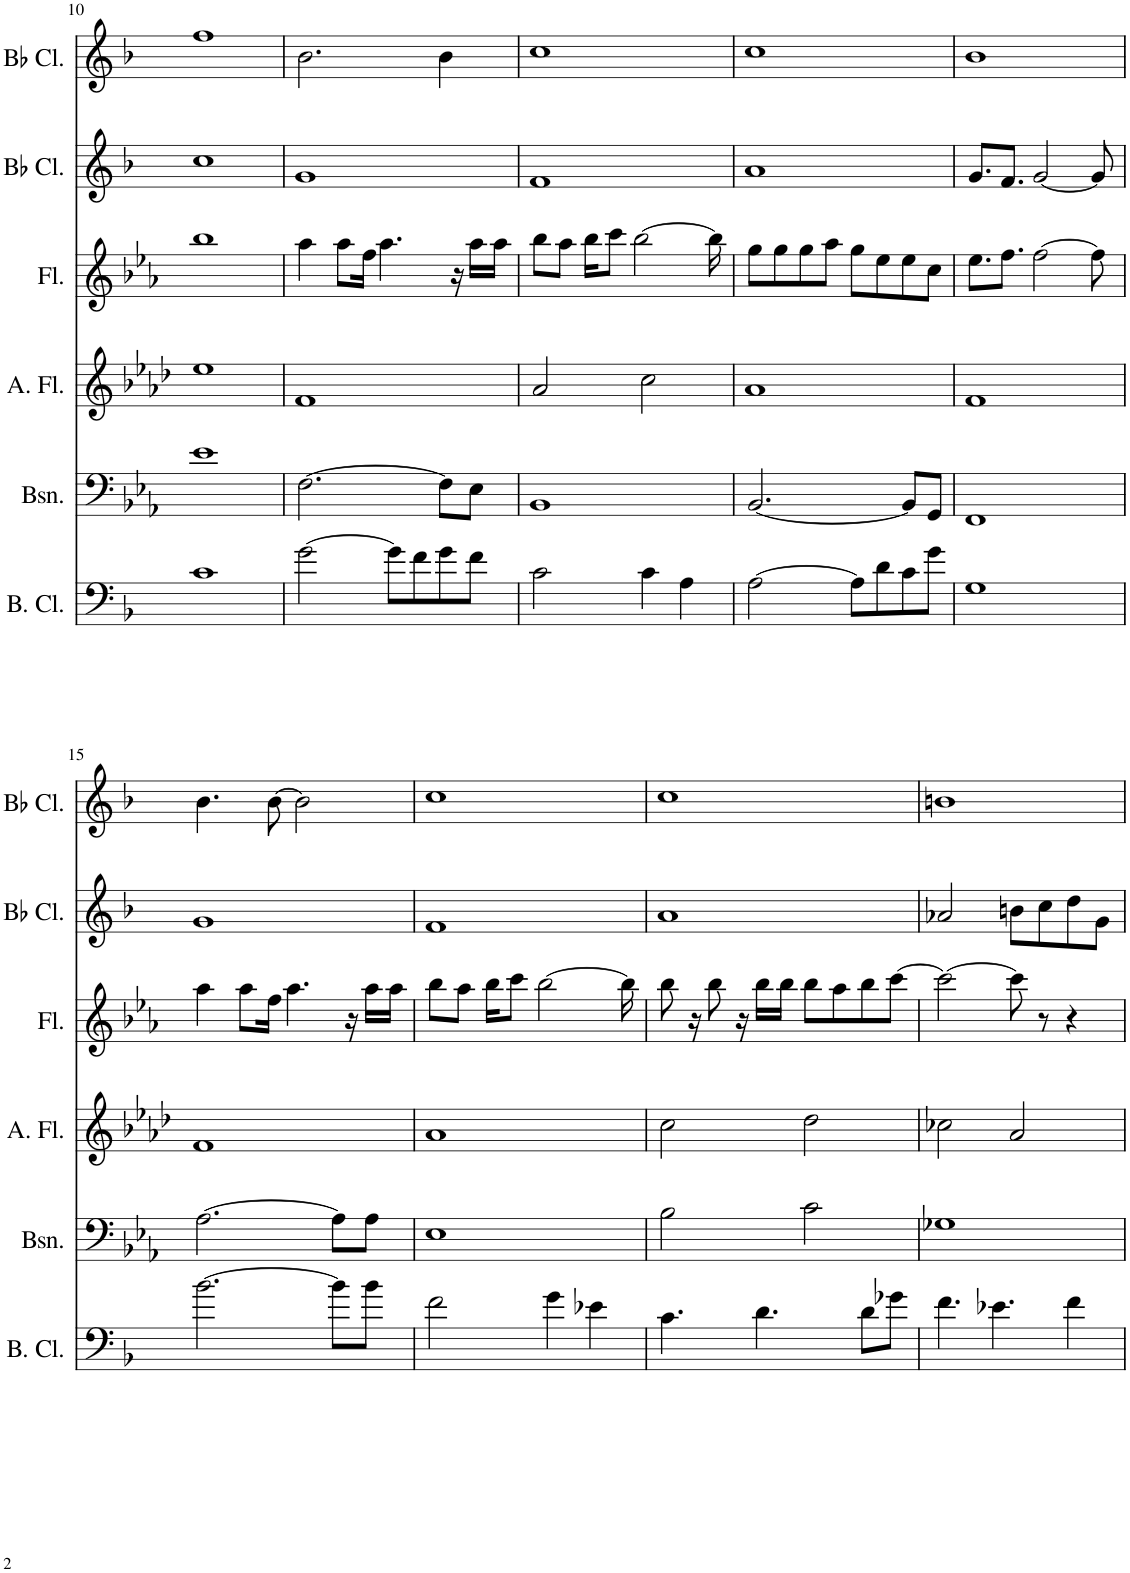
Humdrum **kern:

**kern	**kern	**kern	**kern	**kern	**kern
*part6	*part5	*part4	*part3	*part2	*part1
*staff6	*staff5	*staff4	*staff3	*staff2	*staff1
*I"Bass Clarinet	*I"Bassoon	*I"Alto Flute	*I"Flute	*I"Bb Clarinet	*I"Bb Clarinet
*I'B. Cl.	*I'Bsn.	*I'A. Fl.	*I'Fl.	*I'Bb Cl.	*I'Bb Cl.
!!LO:PB:g=z
*clefF4	*clefF4	*clefG2	*clefG2	*clefG2	*clefG2
*Trd8c14	*	*Trd3c5	*	*Trd1c2	*Trd1c2
*k[b-]	*k[b-e-a-]	*k[b-e-a-d-]	*k[b-e-a-]	*k[b-]	*k[b-]
*M4/4	*M4/4	*M4/4	*M4/4	*M4/4	*M4/4
=10	=10	=10	=10	=10	=10
1c	1e-	1ee-	1bb-	1cc	1ff
=11	=11	=11	=11	=11	=11
[2g\	[2.F\	1f	4aa-\	1g	2.b-\
.	.	.	8aa-\L	.	.
.	.	.	16ff\Jk	.	.
.	.	.	4.aa-\	.	.
8g\L]	.	.	.	.	.
8f\	.	.	.	.	.
8g\	8F\L]	.	.	.	4b-\
.	.	.	16r	.	.
8f\J	8E-\J	.	16aa-\LL	.	.
.	.	.	16aa-\JJ	.	.
=12	=12	=12	=12	=12	=12
2c\	1BB-	2a-/	8bb-\L	1f	1cc
.	.	.	8aa-\J	.	.
.	.	.	16bb-\KL	.	.
.	.	.	8ccc\J	.	.
.	.	.	[2bb-\	.	.
4c\	.	2cc\	.	.	.
4A\	.	.	.	.	.
.	.	.	16bb-\]	.	.
=13	=13	=13	=13	=13	=13
[2A\	[2.BB-/	1a-	8gg\L	1a	1cc
.	.	.	8gg\	.	.
.	.	.	8gg\	.	.
.	.	.	8aa-\J	.	.
8A\L]	.	.	8gg\L	.	.
8d\	.	.	8ee-\	.	.
8c\	8BB-/L]	.	8ee-\	.	.
8g\J	8GG/J	.	8cc\J	.	.
=14	=14	=14	=14	=14	=14
1G	1FF	1f	8.ee-\L	8.g/L	1b-
.	.	.	8.ff\J	8.f/J	.
.	.	.	[2ff\	[2g/	.
.	.	.	8ff\]	8g/]	.
!!LO:LB:g=z
=15	=15	=15	=15	=15	=15
[2.b-\	[2.A-\	1f	4aa-\	1g	4.b-\
.	.	.	8aa-\L	.	.
.	.	.	16ff\Jk	.	[8b-\
.	.	.	4.aa-\	.	.
.	.	.	.	.	2b-\]
8b-\L]	8A-\L]	.	.	.	.
.	.	.	16r	.	.
8b-\J	8A-\J	.	16aa-\LL	.	.
.	.	.	16aa-\JJ	.	.
=16	=16	=16	=16	=16	=16
2f\	1E-	1a-	8bb-\L	1f	1cc
.	.	.	8aa-\J	.	.
.	.	.	16bb-\KL	.	.
.	.	.	8ccc\J	.	.
.	.	.	[2bb-\	.	.
4g\	.	.	.	.	.
4e-X\	.	.	.	.	.
.	.	.	16bb-\]	.	.
=17	=17	=17	=17	=17	=17
4.c\	2B-\	2cc\	8bb-\	1a	1cc
.	.	.	16r	.	.
.	.	.	8bb-\	.	.
.	.	.	16r	.	.
4.d\	.	.	16bb-\LL	.	.
.	.	.	16bb-\JJ	.	.
.	2c\	2dd-\	8bb-\L	.	.
.	.	.	8aa-\	.	.
8d\L	.	.	8bb-\	.	.
8g-X\J	.	.	[8ccc\J	.	.
=18	=18	=18	=18	=18	=18
4.f\	1G-X	2cc-X\	2ccc\_	2a-X/	1bn
4.e-X\	.	.	.	.	.
.	.	2a-/	8ccc\]	8bn\L	.
.	.	.	8r	8cc\	.
4f\	.	.	4r	8dd\	.
.	.	.	.	8g\J	.
=	=	=	=	=	=
*-	*-	*-	*-	*-	*-
